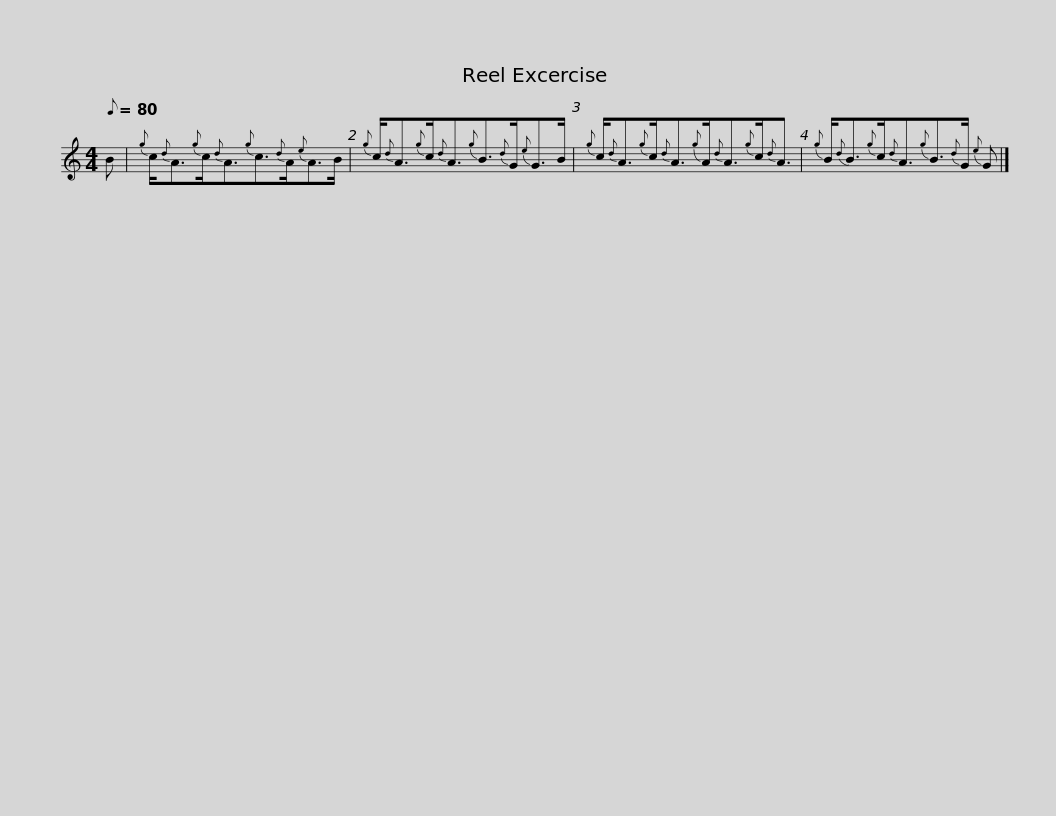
X:1
L:1/8
Q:1/8=80
M:4/4
I:linebreak $
K:C
V:1 treble
V:1
 B |{g} c/{d}A3/2{g}c/{d}A3/2{g}c3/2{d}A/{e}A>B |{g} c/{d}A3/2{g}c/{d}A3/2{g}B3/2{d}G/{e}G>B |${g} c/{d}A3/2{g}c/{d}A3/2{g}A/{d}A3/2{g}c/{d}A3/2 |{g} B/{d}B3/2{g}c/{d}A3/2{g}B3/2{d}G/{e} G |] %5
